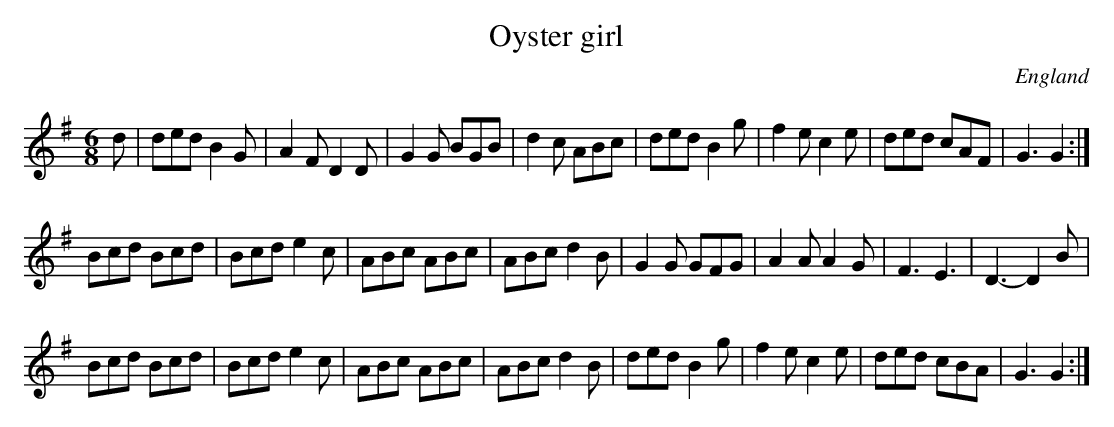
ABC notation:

X:1
T:Oyster girl
M:6/8
O:England
K:G major
d|\
ded B2G | A2F D2D | G2G BGB | d2c ABc | \
ded B2g | f2e c2e | ded cAF | G3 G2  :|
Bcd Bcd | Bcd e2c | ABc ABc | ABc d2B | \
G2G GFG | A2A A2G | F3 E3   | D3-D2 B |
Bcd Bcd | Bcd e2c | ABc ABc | ABc d2B | \
ded B2g | f2e c2e | ded cBA | G3 G2  :|\
